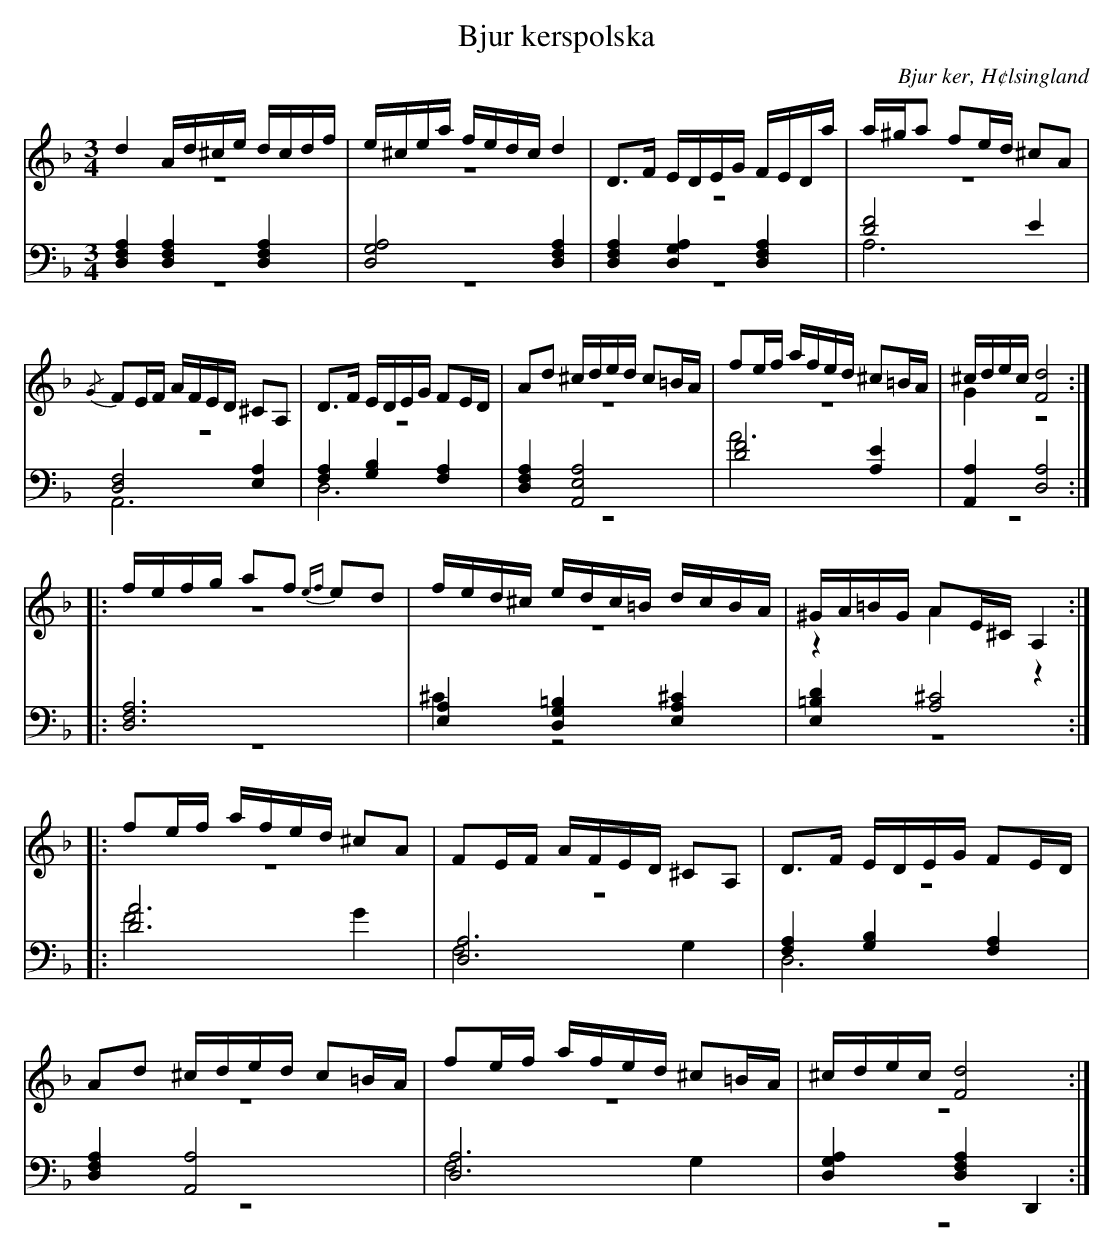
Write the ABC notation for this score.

X:1
T: Bjur kerspolska
O: Bjur ker, H¢lsingland
M: 3/4
L: 1/16
K: Dm
V:1
V:2 merge
V:3
V:4 merge
V:1
d4 Ad^ce dcdf |e^cea fedc d4|D2>F2 EDEG FEDa|a^ga2 f2ed ^c2A2|
{/G}F2EF AFED ^C2A,2|D2>F2 EDEG F2ED|A2d2 ^cded c2=BA|f2ef afed ^c2=BA|^cdec [F8d8]:|
|:fefg a2f2 {ef}e2d2 |fed^c edc=B dcBA|^GA=BG A2E^C A,4:|
|:f2ef afed ^c2A2|F2EF AFED ^C2A,2|D2>F2 EDEG F2ED|
A2d2 ^cded c2=BA|f2ef afed ^c2=BA|^cdec [F8d8]:|
V:2
z12|z12|z12|z12|
z12|z12|z12|z12|G4 z8:|
|:z12|z12|z4 A4 z4:|
|:z12|z12|z12|
z12|z12|z12:|
V:3 clef=bass
[D,4F,4A,4] [D,4F,4A,4] [D,4F,4A,4]|[D,8G,8A,8] [D,4F,4A,4]|[D,4F,4A,4] [D,4G,4A,4] [D,4F,4A,4]|[D8F8] E4|
[D,8F,8] [E,4A,4]|[F,4A,4] [G,4B,4] [F,4A,4]|[D,4F,4A,4] [A,,8E,8A,8]|[D8F8] [A,4E4]|[A,,4A,4] [D,8A,8]:|
|:[D,12F,12A,12]|[E,4A,4] [G,4=B,4D,4] [E,4A,4^C4]|[E,4=B,4D4] [A,8^C8]:|
|:[D12A12]|[D,12A,12]|[F,4A,4] [G,4B,4] [F,4A,4]|
[D,4F,4A,4] [A,,8A,8]|[D,12A,12]|[D,4G,4A,4] [D,4F,4A,4] D,,4:|
V:4 clef=bass
z12|z12|z12|A,12|
A,,12|D,12|z12|A12|z12:|
|:z12|^C4 z8|z12:|
|:F8 G4|F,8 G,4|D,12|
z12|F,8 G,4|z12:|
